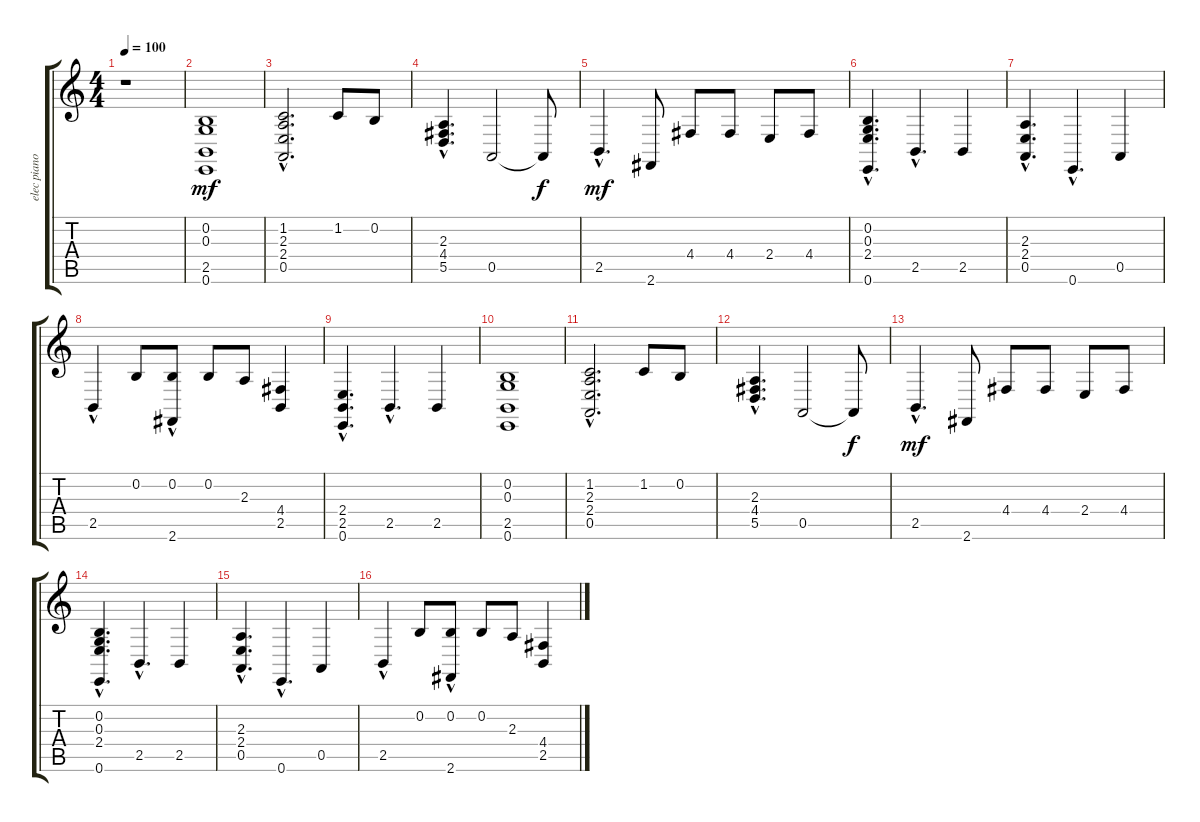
\track ("elec piano" "elec piano") {instrument electricpiano1}
\staff {score tabs}
\tuning (E4 B3 G3 D3 A2 E2) {hide}
\ts (4 4)
\tempo 100
\clef g2
\ks c
r.1{dy mf instrument electricpiano1} |
(0.2 0.3 2.5 0.6).1 |
(1.2{hac} 2.3 2.4 0.5).2{d} 1.2.8 0.2.8 |
(2.3 4.4 5.5{hac}).4{d} 0.5.2 0.5{t}.8{dy f} |
2.5{hac}.4{d dy mf} 2.6.8 4.4.8 4.4.8 2.4.8 4.4.8 |
(0.2 0.3 2.4 0.6{hac}).4{d} 2.5{hac}.4{d} 2.5.4 |
(2.3 2.4 0.5{hac}).4{d} 0.6{hac}.4{d} 0.5.4 |
2.5{hac}.4 0.2.8 (0.2 2.6{hac}).8 0.2.8 2.3.8 (4.4 2.5).4 |
(2.4 2.5{hac} 0.6{hac}).4{d} 2.5{hac}.4{d} 2.5.4 |
(0.2 0.3 2.5 0.6).1 |
(1.2{hac} 2.3 2.4 0.5).2{d} 1.2.8 0.2.8 |
(2.3 4.4 5.5{hac}).4{d} 0.5.2 0.5{t}.8{dy f} |
2.5{hac}.4{d dy mf} 2.6.8 4.4.8 4.4.8 2.4.8 4.4.8 |
(0.2 0.3 2.4 0.6{hac}).4{d} 2.5{hac}.4{d} 2.5.4 |
(2.3 2.4 0.5{hac}).4{d} 0.6{hac}.4{d} 0.5.4 |
2.5{hac}.4 0.2.8 (0.2 2.6{hac}).8 0.2.8 2.3.8 (4.4 2.5).4
